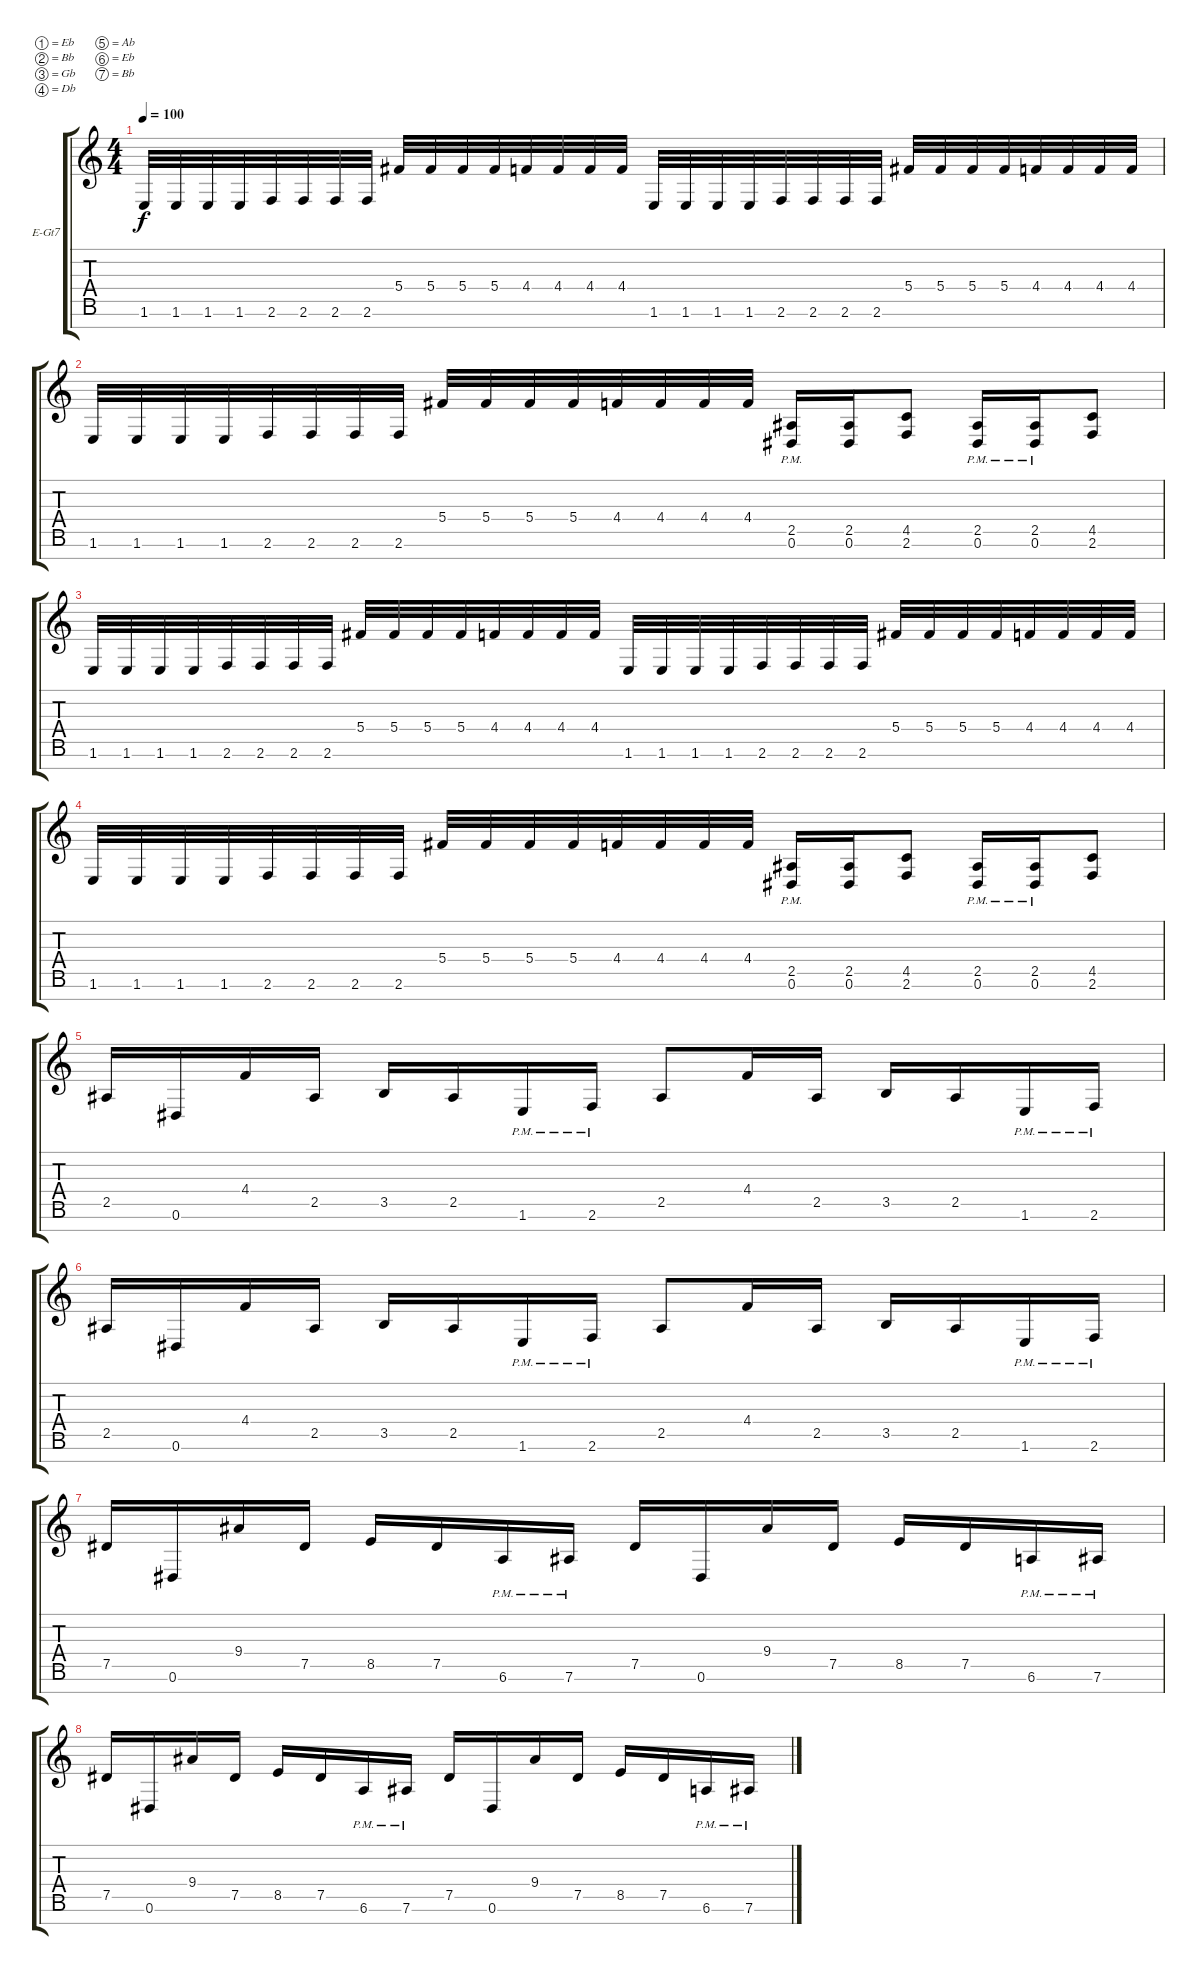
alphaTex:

\bracketExtendMode groupsimilarinstruments
\firstSystemTrackNameOrientation horizontal
\otherSystemsTrackNameOrientation horizontal
\track ("Jack Owen" "E-Gt7") {instrument distortionguitar}
\staff {score tabs}
\tuning (Eb4 Bb3 Gb3 Db3 Ab2 Eb2 Bb1)
\ts (4 4)
\tempo 100
\clef g2
\scale
0.333333
\ks c
1.6.32{dy f} 1.6.32 1.6.32 1.6.32 2.6.32 2.6.32 2.6.32 2.6.32 5.4.32 5.4.32 5.4.32 5.4.32 4.4.32 4.4.32 4.4.32 4.4.32 1.6.32 1.6.32 1.6.32 1.6.32 2.6.32 2.6.32 2.6.32 2.6.32 5.4.32 5.4.32 5.4.32 5.4.32 4.4.32 4.4.32 4.4.32 4.4.32 |
\scale
0.333333 1.6.32 1.6.32 1.6.32 1.6.32 2.6.32 2.6.32 2.6.32 2.6.32 5.4.32 5.4.32 5.4.32 5.4.32 4.4.32 4.4.32 4.4.32 4.4.32 (0.6{pm} 2.5{pm}).16 (0.6 2.5).16 (2.6 4.5).8 (0.6{pm} 2.5{pm}).16 (0.6{pm} 2.5{pm}).16 (2.6 4.5).8 |
\scale
0.333333 1.6.32 1.6.32 1.6.32 1.6.32 2.6.32 2.6.32 2.6.32 2.6.32 5.4.32 5.4.32 5.4.32 5.4.32 4.4.32 4.4.32 4.4.32 4.4.32 1.6.32 1.6.32 1.6.32 1.6.32 2.6.32 2.6.32 2.6.32 2.6.32 5.4.32 5.4.32 5.4.32 5.4.32 4.4.32 4.4.32 4.4.32 4.4.32 |
\scale
0.333333 1.6.32 1.6.32 1.6.32 1.6.32 2.6.32 2.6.32 2.6.32 2.6.32 5.4.32 5.4.32 5.4.32 5.4.32 4.4.32 4.4.32 4.4.32 4.4.32 (0.6{pm} 2.5{pm}).16 (0.6 2.5).16 (2.6 4.5).8 (0.6{pm} 2.5{pm}).16 (0.6{pm} 2.5{pm}).16 (2.6 4.5).8 |
\scale
0.333333 2.5.16 0.6.16 4.4.16 2.5.16 3.5.16 2.5.16 1.6{pm}.16 2.6{pm}.16 2.5.8 4.4.16 2.5.16 3.5.16 2.5.16 1.6{pm}.16 2.6{pm}.16 |
\scale
0.333333 2.5.16 0.6.16 4.4.16 2.5.16 3.5.16 2.5.16 1.6{pm}.16 2.6{pm}.16 2.5.8 4.4.16 2.5.16 3.5.16 2.5.16 1.6{pm}.16 2.6{pm}.16 |
\scale
0.333333 7.5.16 0.6.16 9.4.16 7.5.16 8.5.16 7.5.16 6.6{pm}.16 7.6{pm}.16 7.5.16 0.6.16 9.4.16 7.5.16 8.5.16 7.5.16 6.6{pm}.16 7.6{pm}.16 |
\scale
0.333333 7.5.16 0.6.16 9.4.16 7.5.16 8.5.16 7.5.16 6.6{pm}.16 7.6{pm}.16 7.5.16 0.6.16 9.4.16 7.5.16 8.5.16 7.5.16 6.6{pm}.16 7.6{pm}.16
